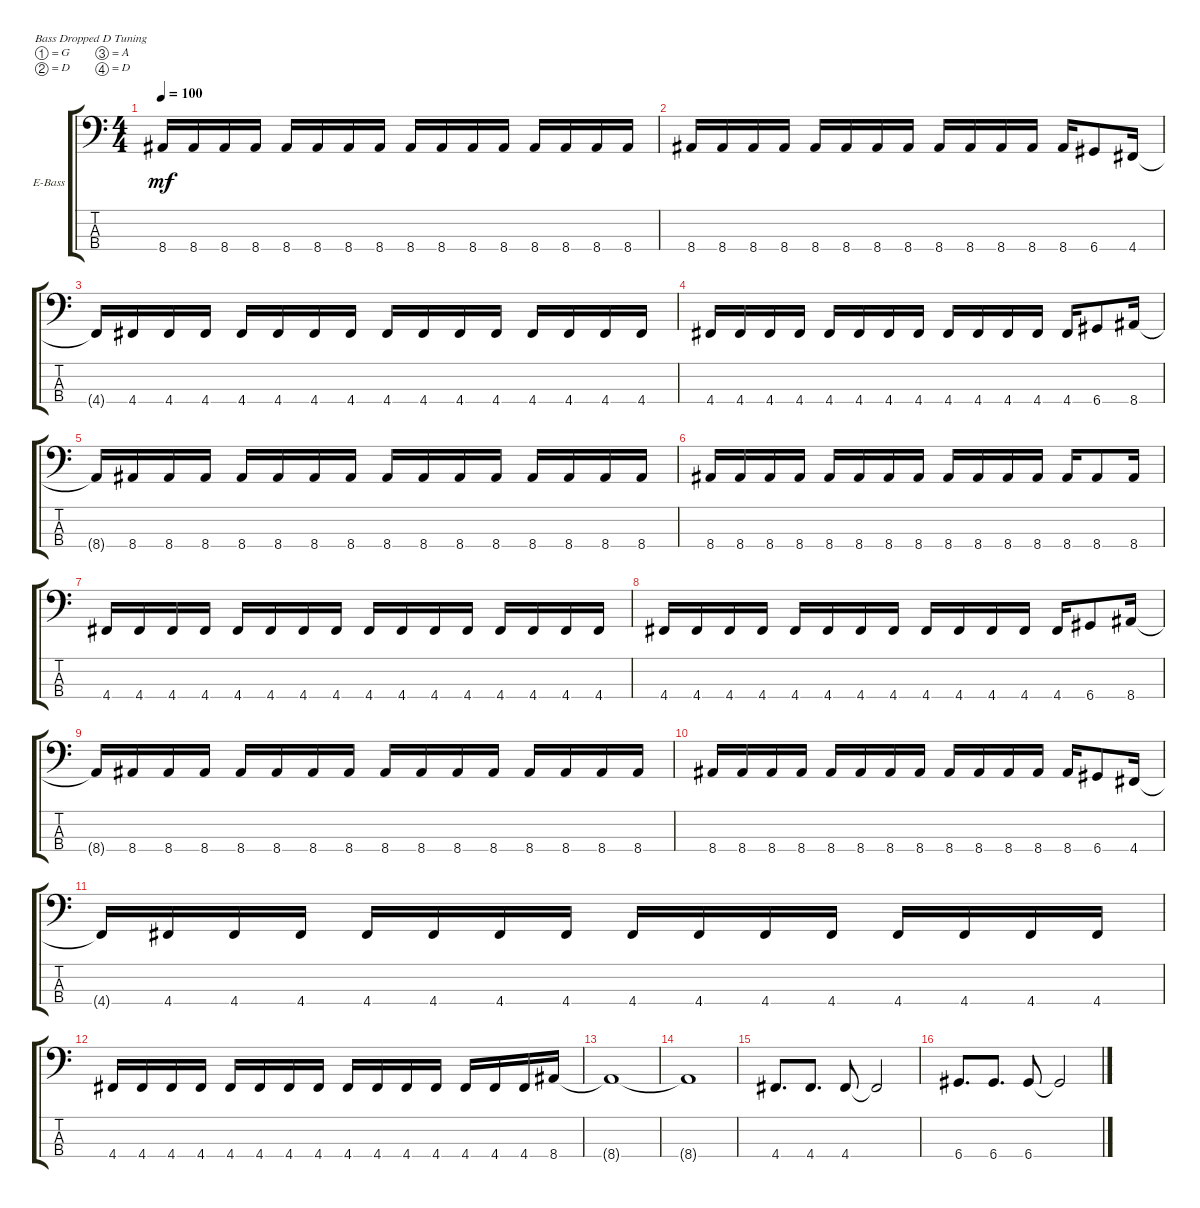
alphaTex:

\defaultSystemsLayout 4
\bracketExtendMode groupsimilarinstruments
\firstSystemTrackNameOrientation horizontal
\otherSystemsTrackNameOrientation horizontal
\track ("Electric Bass" "E-Bass") {instrument electricbassfinger}
\staff {score tabs}
\tuning (G2 D2 A1 D1)
\ts (4 4)
\tempo 100
\clef f4
\ks c
8.4{t}.16{dy mf} 8.4.16 8.4.16 8.4.16 8.4.16 8.4.16 8.4.16 8.4.16 8.4.16 8.4.16 8.4.16 8.4.16 8.4.16 8.4.16 8.4.16 8.4.16 |
8.4.16 8.4.16 8.4.16 8.4.16 8.4.16 8.4.16 8.4.16 8.4.16 8.4.16 8.4.16 8.4.16 8.4.16 8.4.16 6.4.8 4.4.16 |
4.4{t}.16 4.4.16 4.4.16 4.4.16 4.4.16 4.4.16 4.4.16 4.4.16 4.4.16 4.4.16 4.4.16 4.4.16 4.4.16 4.4.16 4.4.16 4.4.16 |
4.4.16 4.4.16 4.4.16 4.4.16 4.4.16 4.4.16 4.4.16 4.4.16 4.4.16 4.4.16 4.4.16 4.4.16 4.4.16 6.4.8 8.4.16 |
8.4{t}.16 8.4.16 8.4.16 8.4.16 8.4.16 8.4.16 8.4.16 8.4.16 8.4.16 8.4.16 8.4.16 8.4.16 8.4.16 8.4.16 8.4.16 8.4.16 |
8.4.16 8.4.16 8.4.16 8.4.16 8.4.16 8.4.16 8.4.16 8.4.16 8.4.16 8.4.16 8.4.16 8.4.16 8.4.16 8.4.8 8.4.16 |
4.4.16 4.4.16 4.4.16 4.4.16 4.4.16 4.4.16 4.4.16 4.4.16 4.4.16 4.4.16 4.4.16 4.4.16 4.4.16 4.4.16 4.4.16 4.4.16 |
4.4.16 4.4.16 4.4.16 4.4.16 4.4.16 4.4.16 4.4.16 4.4.16 4.4.16 4.4.16 4.4.16 4.4.16 4.4.16 6.4.8 8.4.16 |
8.4{t}.16 8.4.16 8.4.16 8.4.16 8.4.16 8.4.16 8.4.16 8.4.16 8.4.16 8.4.16 8.4.16 8.4.16 8.4.16 8.4.16 8.4.16 8.4.16 |
8.4.16 8.4.16 8.4.16 8.4.16 8.4.16 8.4.16 8.4.16 8.4.16 8.4.16 8.4.16 8.4.16 8.4.16 8.4.16 6.4.8 4.4.16 |
4.4{t}.16 4.4.16 4.4.16 4.4.16 4.4.16 4.4.16 4.4.16 4.4.16 4.4.16 4.4.16 4.4.16 4.4.16 4.4.16 4.4.16 4.4.16 4.4.16 |
4.4.16 4.4.16 4.4.16 4.4.16 4.4.16 4.4.16 4.4.16 4.4.16 4.4.16 4.4.16 4.4.16 4.4.16 4.4.16 4.4.16 4.4.16 8.4.16 |
8.4{t}.1 |
8.4{t}.1 |
4.4.8{d} 4.4.8{d} 4.4.8 4.4{t}.2 |
6.4.8{d} 6.4.8{d} 6.4.8 6.4{t}.2
